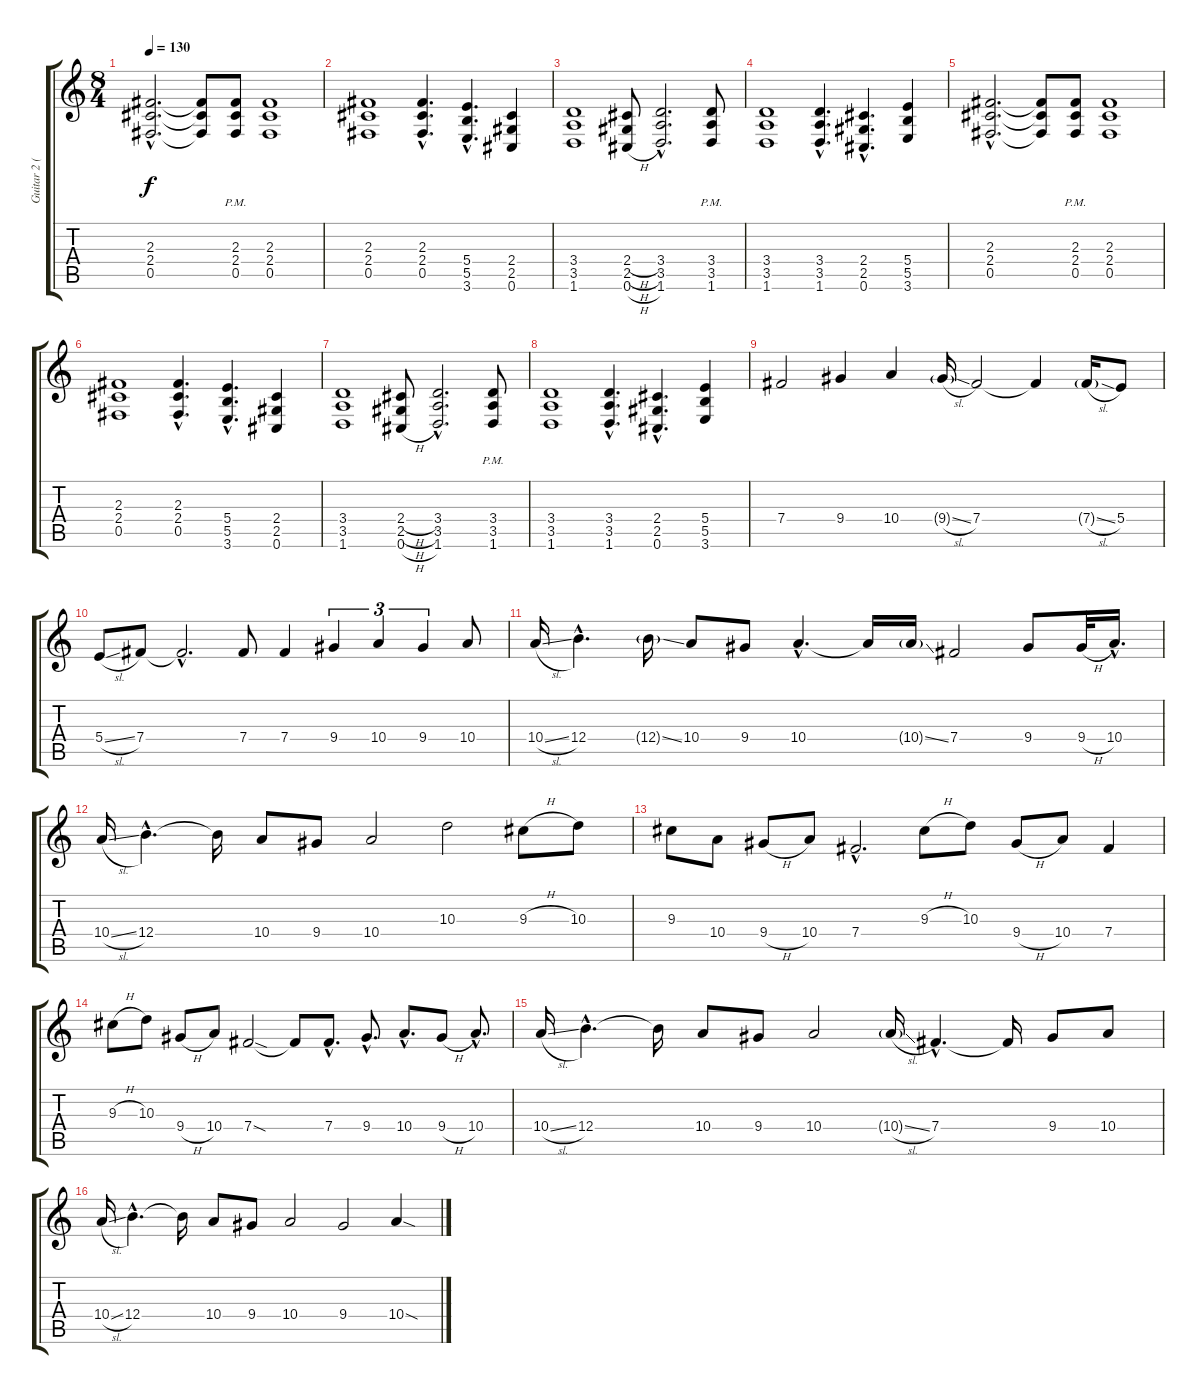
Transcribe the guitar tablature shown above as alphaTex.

\track ("Guitar 2 (Distortion)" "Guitar 2 (") {instrument distortionguitar}
\staff {score tabs}
\tuning (Db4 Ab3 E3 B2 Gb2 Db2) {hide}
\ts (8 4)
\tempo 130
\clef g2
\ks c
(2.3{hac} 2.4{hac} 0.5{hac}).2{d dy f} (2.3{t} 2.4{t} 0.5{t}).8 (2.3{pm} 2.4{pm} 0.5{pm}).8 (2.3 2.4 0.5).1 |
(2.3 2.4 0.5).1 (2.3{hac} 2.4{hac} 0.5{hac}).4{d} (5.4{hac} 5.5{hac} 3.6{hac}).4{d} (2.4 2.5 0.6).4 |
(3.4 3.5 1.6).1 (2.4{h} 2.5{h} 0.6{h}).8 (3.4{hac} 3.5{hac} 1.6{hac}).2{d} (3.4{pm} 3.5{pm} 1.6{pm}).8 |
(3.4 3.5 1.6).1 (3.4{hac} 3.5{hac} 1.6{hac}).4{d} (2.4{hac} 2.5{hac} 0.6{hac}).4{d} (5.4 5.5 3.6).4 |
(2.3{hac} 2.4{hac} 0.5{hac}).2{d} (2.3{t} 2.4{t} 0.5{t}).8 (2.3{pm} 2.4{pm} 0.5{pm}).8 (2.3 2.4 0.5).1 |
(2.3 2.4 0.5).1 (2.3{hac} 2.4{hac} 0.5{hac}).4{d} (5.4{hac} 5.5{hac} 3.6{hac}).4{d} (2.4 2.5 0.6).4 |
(3.4 3.5 1.6).1 (2.4{h} 2.5{h} 0.6{h}).8 (3.4{hac} 3.5{hac} 1.6{hac}).2{d} (3.4{pm} 3.5{pm} 1.6{pm}).8 |
(3.4 3.5 1.6).1 (3.4{hac} 3.5{hac} 1.6{hac}).4{d} (2.4{hac} 2.5{hac} 0.6{hac}).4{d} (5.4 5.5 3.6).4 |
7.4.2 9.4.4 10.4.4 9.4{sl g}.16 7.4.2 7.4{t}.4 7.4{sl g}.16 5.4.8 |
5.4{sl}.8 7.4.8 7.4{hac t}.2{d} 7.4.8 7.4.4 9.4.4{tu (3 2)} 10.4.4{tu (3 2)} 9.4.4{tu (3 2)} 10.4.8 |
10.4{sl}.16 12.4{hac}.4{d} 12.4{ss g}.16 10.4.8 9.4.8 10.4{hac}.4{d} 10.4{t}.16 10.4{ss g}.16 7.4.2 9.4.8 9.4{h}.32 10.4{hac}.16{d} |
10.4{sl}.16 12.4{hac}.4{d} 12.4{t}.16 10.4.8 9.4.8 10.4.2 10.3.2 9.3{h}.8 10.3.8 |
9.3.8 10.4.8 9.4{h}.8 10.4.8 7.4{hac}.2{d} 9.3{h}.8 10.3.8 9.4{h}.8 10.4.8 7.4.4 |
9.3{h}.8 10.3.8 9.4{h}.8 10.4.8 7.4{sod}.2 7.4{t}.8 7.4{hac}.8{d} 9.4{hac}.8{d} 10.4{hac}.8{d} 9.4{h}.8 10.4{hac}.8{d} |
10.4{sl}.16 12.4{hac}.4{d} 12.4{t}.16 10.4.8 9.4.8 10.4.2 10.4{sl g}.16 7.4{hac}.4{d} 7.4{t}.16 9.4.8 10.4.8 |
10.4{sl}.16 12.4{hac}.4{d} 12.4{t}.16 10.4.8 9.4.8 10.4.2 9.4.2 10.4{sod}.4
